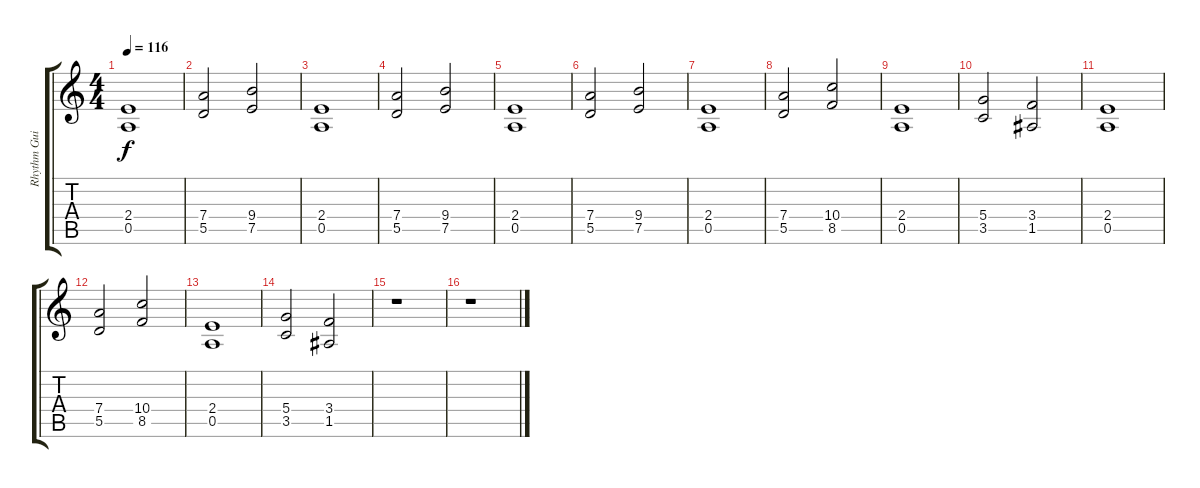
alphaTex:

\track ("Rhythm Guitar Doppel" "Rhythm Gui") {instrument distortionguitar}
\staff {score tabs}
\tuning (E4 B3 G3 D3 A2 E2) {hide}
\ts (4 4)
\tempo 116
\clef g2
\ks c
(2.4 0.5).1{dy f} |
(7.4 5.5).2 (9.4 7.5).2 |
(2.4 0.5).1 |
(7.4 5.5).2 (9.4 7.5).2 |
(2.4 0.5).1 |
(7.4 5.5).2 (9.4 7.5).2 |
(2.4 0.5).1 |
(7.4 5.5).2 (10.4 8.5).2 |
(2.4 0.5).1 |
(5.4 3.5).2 (3.4 1.5).2 |
(2.4 0.5).1 |
(7.4 5.5).2 (10.4 8.5).2 |
(2.4 0.5).1 |
(5.4 3.5).2 (3.4 1.5).2 |
r.1 |
r.1
